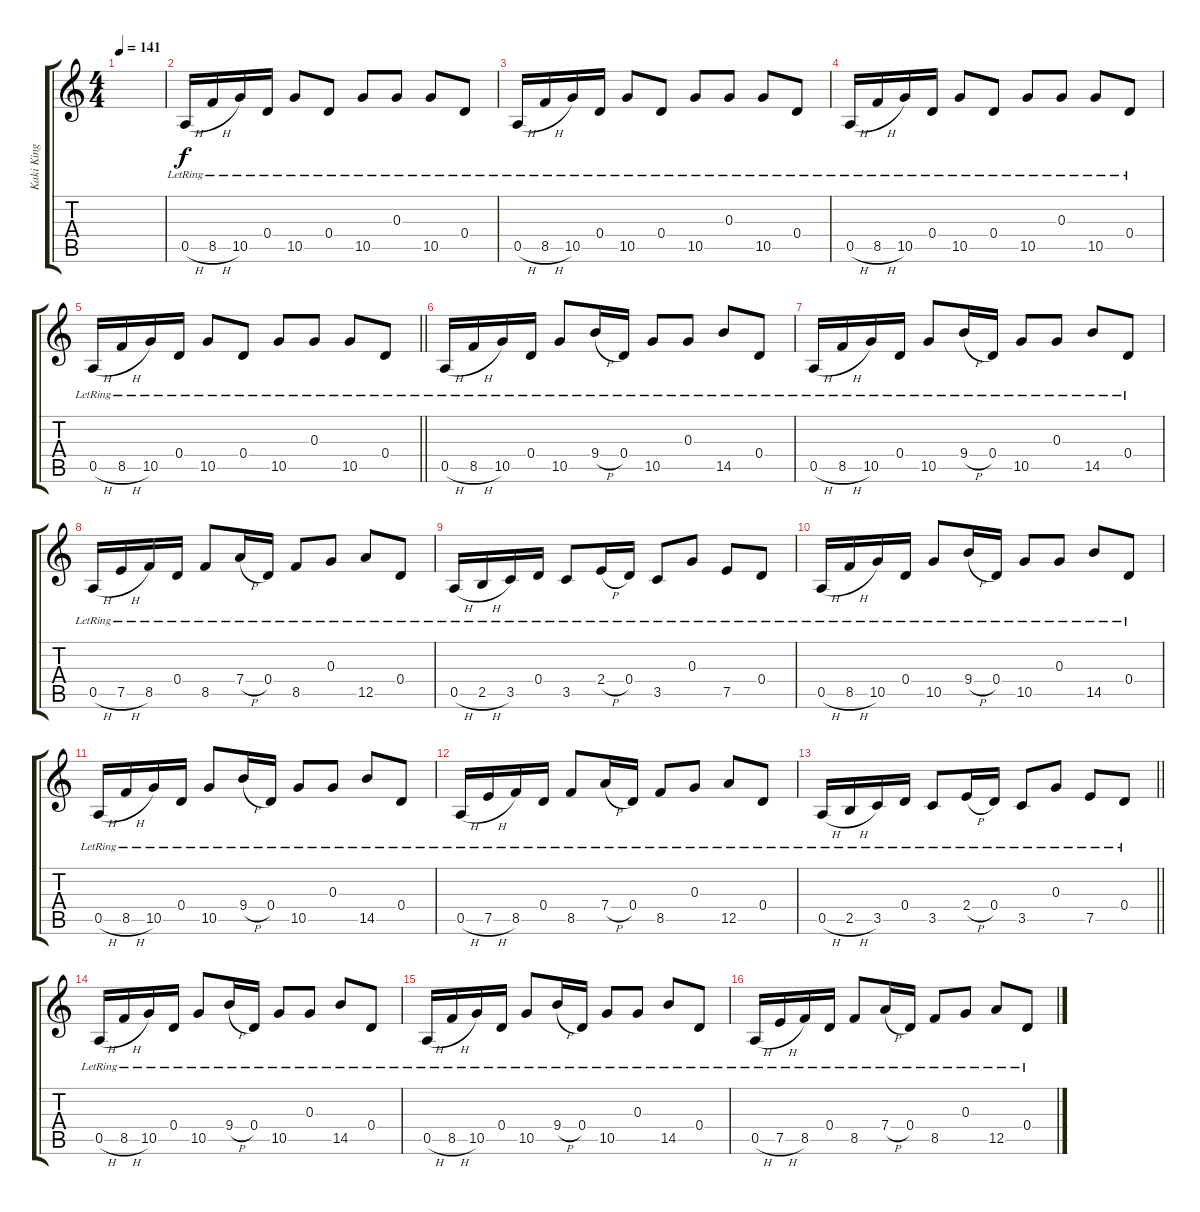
\track ("Kaki King - Guitar 2" "Kaki King ") {instrument acousticguitarsteel}
\staff {score tabs}
\tuning (E4 B3 G3 D3 A2 E2) {hide}
\ts (4 4)
\tempo 141
\clef g2
\ks c
|
0.5{h lr}.16 8.5{h lr}.16 10.5{lr}.16 0.4{lr}.16 10.5{lr}.8 0.4{lr}.8 10.5{lr}.8 0.3{lr}.8 10.5{lr}.8 0.4{lr}.8 |
0.5{h lr}.16 8.5{h lr}.16 10.5{lr}.16 0.4{lr}.16 10.5{lr}.8 0.4{lr}.8 10.5{lr}.8 0.3{lr}.8 10.5{lr}.8 0.4{lr}.8 |
0.5{h lr}.16 8.5{h lr}.16 10.5{lr}.16 0.4{lr}.16 10.5{lr}.8 0.4{lr}.8 10.5{lr}.8 0.3{lr}.8 10.5{lr}.8 0.4{lr}.8 |
\barLineRight lightlight
0.5{h lr}.16 8.5{h lr}.16 10.5{lr}.16 0.4{lr}.16 10.5{lr}.8 0.4{lr}.8 10.5{lr}.8 0.3{lr}.8 10.5{lr}.8 0.4{lr}.8 |
0.5{h lr}.16 8.5{h lr}.16 10.5{lr}.16 0.4{lr}.16 10.5{lr}.8 9.4{h lr}.16 0.4{lr}.16 10.5{lr}.8 0.3{lr}.8 14.5{lr}.8 0.4{lr}.8 |
0.5{h lr}.16 8.5{h lr}.16 10.5{lr}.16 0.4{lr}.16 10.5{lr}.8 9.4{h lr}.16 0.4{lr}.16 10.5{lr}.8 0.3{lr}.8 14.5{lr}.8 0.4{lr}.8 |
0.5{h lr}.16 7.5{h lr}.16 8.5{lr}.16 0.4{lr}.16 8.5{lr}.8 7.4{h lr}.16 0.4{lr}.16 8.5{lr}.8 0.3{lr}.8 12.5{lr}.8 0.4{lr}.8 |
0.5{h lr}.16 2.5{h lr}.16 3.5{lr}.16 0.4{lr}.16 3.5{lr}.8 2.4{h lr}.16 0.4{lr}.16 3.5{lr}.8 0.3{lr}.8 7.5{lr}.8 0.4{lr}.8 |
0.5{h lr}.16 8.5{h lr}.16 10.5{lr}.16 0.4{lr}.16 10.5{lr}.8 9.4{h lr}.16 0.4{lr}.16 10.5{lr}.8 0.3{lr}.8 14.5{lr}.8 0.4{lr}.8 |
0.5{h lr}.16 8.5{h lr}.16 10.5{lr}.16 0.4{lr}.16 10.5{lr}.8 9.4{h lr}.16 0.4{lr}.16 10.5{lr}.8 0.3{lr}.8 14.5{lr}.8 0.4{lr}.8 |
0.5{h lr}.16 7.5{h lr}.16 8.5{lr}.16 0.4{lr}.16 8.5{lr}.8 7.4{h lr}.16 0.4{lr}.16 8.5{lr}.8 0.3{lr}.8 12.5{lr}.8 0.4{lr}.8 |
\barLineRight lightlight
0.5{h lr}.16 2.5{h lr}.16 3.5{lr}.16 0.4{lr}.16 3.5{lr}.8 2.4{h lr}.16 0.4{lr}.16 3.5{lr}.8 0.3{lr}.8 7.5{lr}.8 0.4{lr}.8 |
0.5{h lr}.16 8.5{h lr}.16 10.5{lr}.16 0.4{lr}.16 10.5{lr}.8 9.4{h lr}.16 0.4{lr}.16 10.5{lr}.8 0.3{lr}.8 14.5{lr}.8 0.4{lr}.8 |
0.5{h lr}.16 8.5{h lr}.16 10.5{lr}.16 0.4{lr}.16 10.5{lr}.8 9.4{h lr}.16 0.4{lr}.16 10.5{lr}.8 0.3{lr}.8 14.5{lr}.8 0.4{lr}.8 |
0.5{h lr}.16 7.5{h lr}.16 8.5{lr}.16 0.4{lr}.16 8.5{lr}.8 7.4{h lr}.16 0.4{lr}.16 8.5{lr}.8 0.3{lr}.8 12.5{lr}.8 0.4{lr}.8
